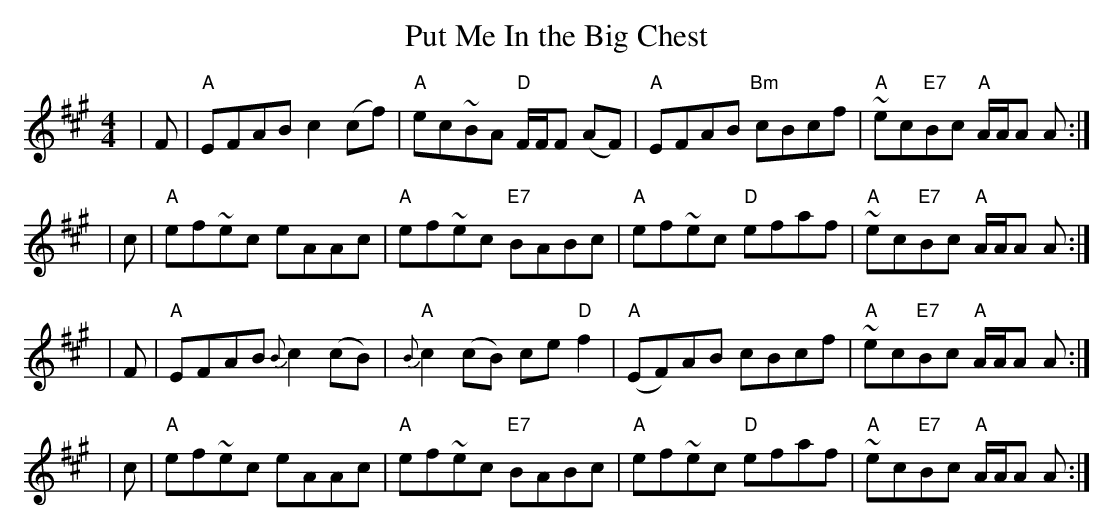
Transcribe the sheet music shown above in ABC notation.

X:1
T:Put Me In the Big Chest
L:1/8
M:4/4
K:A
| F|"A" EFAB c2 (cf) |"A" ec~BA  "D"F/2F/2F (AF) |"A" EFAB "Bm"cBcf | "A"~ec"E7"Bc "A"A/2A/2A A:|
| c|"A" ef~ec eAAc  |"A" ef~ec "E7" BABc  | "A"ef~ec "D"efaf |"A"~ec"E7"Bc "A"A/2A/2A A :|
| F|"A"EFAB {B}c2 (cB) |"A"{B}c2 (cB) ce "D"f2 |"A" (EF)AB cBcf | "A"~ec"E7"Bc "A"A/2A/2A A :|
| c| "A"ef~ec eAAc  |"A" ef~ec "E7"BABc  |"A" ef~ec "D"efaf |"A"~ec"E7"Bc "A"A/A/A A :|
